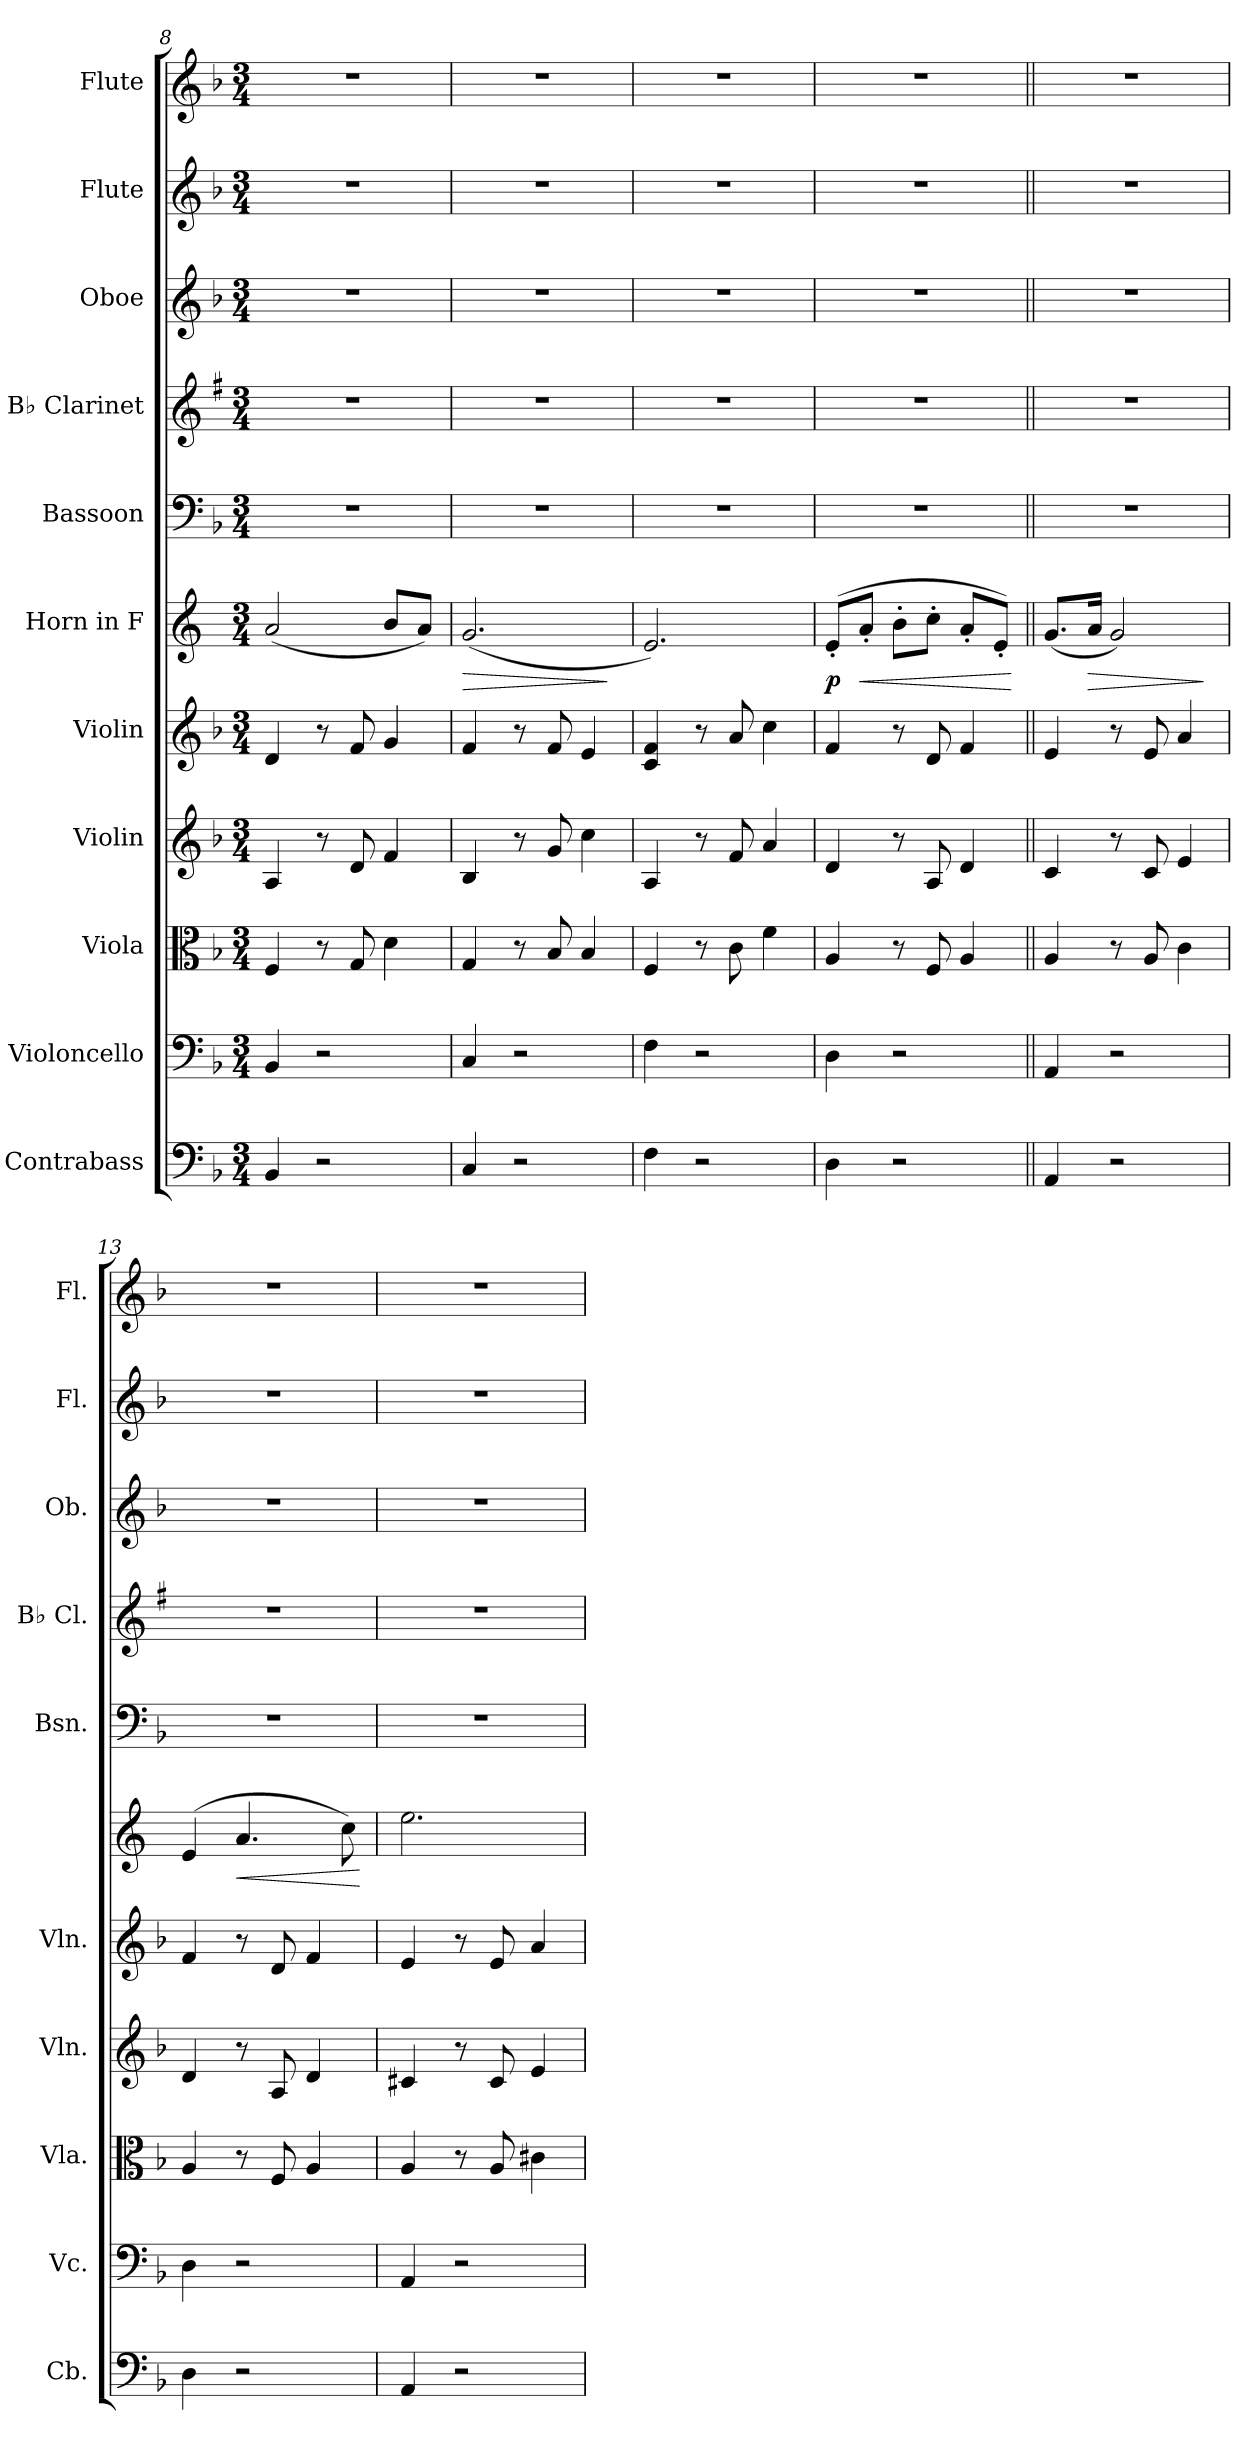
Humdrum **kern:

**kern	**kern	**kern	**kern	**kern	**kern	**dynam	**kern	**kern	**kern	**kern	**kern
*part11	*part10	*part9	*part8	*part7	*part6	*part6	*part5	*part4	*part3	*part2	*part1
*staff11	*staff10	*staff9	*staff8	*staff7	*staff6	*staff6	*staff5	*staff4	*staff3	*staff2	*staff1
*I"Contrabass	*I"Violoncello	*I"Viola	*I"Violin	*I"Violin	*I"Horn in F	*	*I"Bassoon	*I"B♭ Clarinet	*I"Oboe	*I"Flute	*I"Flute
*I'Cb.	*I'Vc.	*I'Vla.	*I'Vln.	*I'Vln.	*	*	*I'Bsn.	*I'B♭ Cl.	*I'Ob.	*I'Fl.	*I'Fl.
!!LO:PB:g=z
*clefF4	*clefF4	*clefC3	*clefG2	*clefG2	*clefG2	*	*clefF4	*clefG2	*clefG2	*clefG2	*clefG2
*ITrd7c12	*	*	*	*	*ITrd4c7	*	*	*ITrd1c2	*	*	*
*k[b-]	*k[b-]	*k[b-]	*k[b-]	*k[b-]	*k[b-]	*	*k[b-]	*k[b-]	*k[b-]	*k[b-]	*k[b-]
*M3/4	*M3/4	*M3/4	*M3/4	*M3/4	*M3/4	*	*M3/4	*M3/4	*M3/4	*M3/4	*M3/4
=8	=8	=8	=8	=8	=8	=8	=8	=8	=8	=8	=8
4BBB-/	4BB-/	4F/	4A/	4d/	(<2d/	.	2.r	2.r	2.r	2.r	2.r
2r	2r	8r	8r	8r	.	.	.	.	.	.	.
.	.	8G/	8d/	8f/	.	.	.	.	.	.	.
.	.	4d\	4f/	4g/	8e/L	.	.	.	.	.	.
.	.	.	.	.	8d/J)	.	.	.	.	.	.
=9	=9	=9	=9	=9	=9	=9	=9	=9	=9	=9	=9
!	!	!	!	!	!	!LO:HP:b	!	!	!	!	!
4CC/	4C/	4G/	4B-/	4f/	(<2.c/	>	2.r	2.r	2.r	2.r	2.r
2r	2r	8r	8r	8r	.	.	.	.	.	.	.
.	.	8B-/	8g/	8f/	.	.	.	.	.	.	.
.	.	4B-/	4cc\	4e/	.	.	.	.	.	.	.
.	.	.	.	.	.	]	.	.	.	.	.
=10	=10	=10	=10	=10	=10	=10	=10	=10	=10	=10	=10
4FF\	4F\	4F/	4A/	4c/ 4f/	2.A/)	.	2.r	2.r	2.r	2.r	2.r
2r	2r	8r	8r	8r	.	.	.	.	.	.	.
.	.	8c\	8f/	8a/	.	.	.	.	.	.	.
.	.	4f\	4a/	4cc\	.	.	.	.	.	.	.
=11	=11	=11	=11	=11	=11	=11	=11	=11	=11	=11	=11
!	!	!	!	!	!	!LO:DY:b	!	!	!	!	!
4DD\	4D\	4A/	4d/	4f/	(>8A'/L	p	2.r	2.r	2.r	2.r	2.r
!	!	!	!	!	!	!LO:HP:b	!	!	!	!	!
.	.	.	.	.	8d'/J	<	.	.	.	.	.
2r	2r	8r	8r	8r	8e'\L	.	.	.	.	.	.
.	.	8F/	8A/	8d/	8f'\J	.	.	.	.	.	.
.	.	4A/	4d/	4f/	8d'/L	.	.	.	.	.	.
.	.	.	.	.	8A'/J)	.	.	.	.	.	.
.	.	.	.	.	.	[	.	.	.	.	.
=12||	=12||	=12||	=12||	=12||	=12||	=12||	=12||	=12||	=12||	=12||	=12||
4AAA/	4AA/	4A/	4c/	4e/	(<8.c/L	.	2.r	2.r	2.r	2.r	2.r
!	!	!	!	!	!	!LO:HP:b	!	!	!	!	!
.	.	.	.	.	16d/Jk	>	.	.	.	.	.
2r	2r	8r	8r	8r	2c/)	.	.	.	.	.	.
.	.	8A/	8c/	8e/	.	.	.	.	.	.	.
.	.	4c\	4e/	4a/	.	.	.	.	.	.	.
.	.	.	.	.	.	]	.	.	.	.	.
=13	=13	=13	=13	=13	=13	=13	=13	=13	=13	=13	=13
4DD\	4D\	4A/	4d/	4f/	(>4A/	.	2.r	2.r	2.r	2.r	2.r
!	!	!	!	!	!	!LO:HP:b	!	!	!	!	!
2r	2r	8r	8r	8r	4.d/	<	.	.	.	.	.
.	.	8F/	8A/	8d/	.	.	.	.	.	.	.
.	.	4A/	4d/	4f/	.	.	.	.	.	.	.
.	.	.	.	.	8f\)	.	.	.	.	.	.
.	.	.	.	.	.	[	.	.	.	.	.
=14	=14	=14	=14	=14	=14	=14	=14	=14	=14	=14	=14
4AAA/	4AA/	4A/	4c#X/	4e/	2.a\	.	2.r	2.r	2.r	2.r	2.r
2r	2r	8r	8r	8r	.	.	.	.	.	.	.
.	.	8A/	8c#/	8e/	.	.	.	.	.	.	.
.	.	4c#X\	4e/	4a/	.	.	.	.	.	.	.
=	=	=	=	=	=	=	=	=	=	=	=
*-	*-	*-	*-	*-	*-	*-	*-	*-	*-	*-	*-
